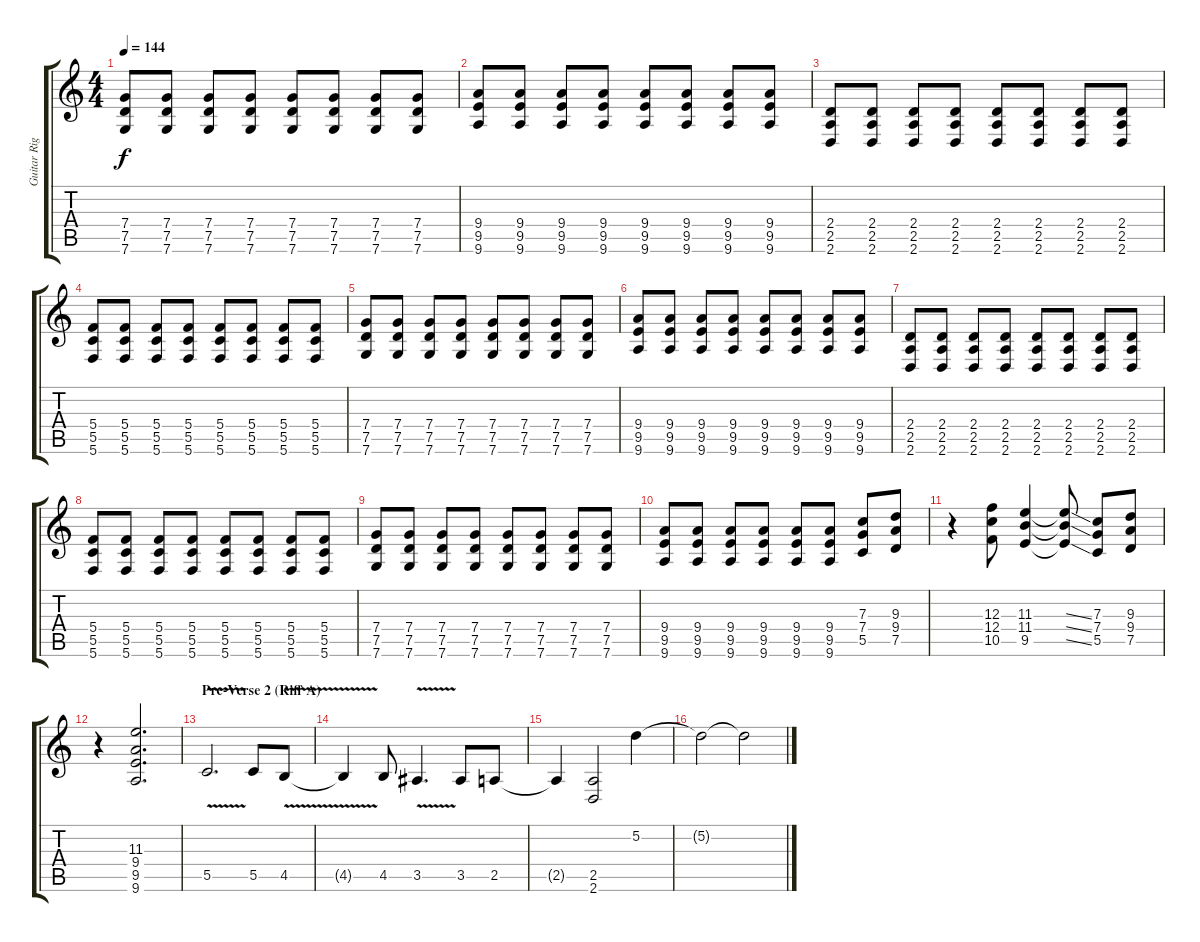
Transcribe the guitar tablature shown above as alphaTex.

\track ("Guitar Right" "Guitar Rig") {instrument overdrivenguitar}
\staff {score tabs}
\tuning (D4 A3 F3 C3 G2 C2) {hide}
\ts (4 4)
\tempo 144
\clef g2
\ks c
(7.4 7.5 7.6).8{dy f} (7.4 7.5 7.6).8 (7.4 7.5 7.6).8 (7.4 7.5 7.6).8 (7.4 7.5 7.6).8 (7.4 7.5 7.6).8 (7.4 7.5 7.6).8 (7.4 7.5 7.6).8 |
(9.4 9.5 9.6).8 (9.4 9.5 9.6).8 (9.4 9.5 9.6).8 (9.4 9.5 9.6).8 (9.4 9.5 9.6).8 (9.4 9.5 9.6).8 (9.4 9.5 9.6).8 (9.4 9.5 9.6).8 |
(2.4 2.5 2.6).8 (2.4 2.5 2.6).8 (2.4 2.5 2.6).8 (2.4 2.5 2.6).8 (2.4 2.5 2.6).8 (2.4 2.5 2.6).8 (2.4 2.5 2.6).8 (2.4 2.5 2.6).8 |
(5.4 5.5 5.6).8 (5.4 5.5 5.6).8 (5.4 5.5 5.6).8 (5.4 5.5 5.6).8 (5.4 5.5 5.6).8 (5.4 5.5 5.6).8 (5.4 5.5 5.6).8 (5.4 5.5 5.6).8 |
(7.4 7.5 7.6).8 (7.4 7.5 7.6).8 (7.4 7.5 7.6).8 (7.4 7.5 7.6).8 (7.4 7.5 7.6).8 (7.4 7.5 7.6).8 (7.4 7.5 7.6).8 (7.4 7.5 7.6).8 |
(9.4 9.5 9.6).8 (9.4 9.5 9.6).8 (9.4 9.5 9.6).8 (9.4 9.5 9.6).8 (9.4 9.5 9.6).8 (9.4 9.5 9.6).8 (9.4 9.5 9.6).8 (9.4 9.5 9.6).8 |
(2.4 2.5 2.6).8 (2.4 2.5 2.6).8 (2.4 2.5 2.6).8 (2.4 2.5 2.6).8 (2.4 2.5 2.6).8 (2.4 2.5 2.6).8 (2.4 2.5 2.6).8 (2.4 2.5 2.6).8 |
(5.4 5.5 5.6).8 (5.4 5.5 5.6).8 (5.4 5.5 5.6).8 (5.4 5.5 5.6).8 (5.4 5.5 5.6).8 (5.4 5.5 5.6).8 (5.4 5.5 5.6).8 (5.4 5.5 5.6).8 |
(7.4 7.5 7.6).8 (7.4 7.5 7.6).8 (7.4 7.5 7.6).8 (7.4 7.5 7.6).8 (7.4 7.5 7.6).8 (7.4 7.5 7.6).8 (7.4 7.5 7.6).8 (7.4 7.5 7.6).8 |
(9.4 9.5 9.6).8 (9.4 9.5 9.6).8 (9.4 9.5 9.6).8 (9.4 9.5 9.6).8 (9.4 9.5 9.6).8 (9.4 9.5 9.6).8 (7.3 7.4 5.5).8 (9.3 9.4 7.5).8 |
r.4 (12.3 12.4 10.5).8 (11.3 11.4 9.5).4 (11.3{ss t} 11.4{ss t} 9.5{ss t}).8 (7.3 7.4 5.5).8 (9.3 9.4 7.5).8 |
r.4 (11.3 9.4 9.5 9.6).2{d} |
\section ("" "Pre-Verse 2 (Riff A)")
5.5{v}.2{d} 5.5.8 4.5{v}.8 |
4.5{t}.4 4.5.8 3.5{v}.4{d} 3.5.8 2.5.8 |
2.5{t}.4 (2.5 2.6).2 5.2.4 |
5.2{t}.2 5.2{t}.2
